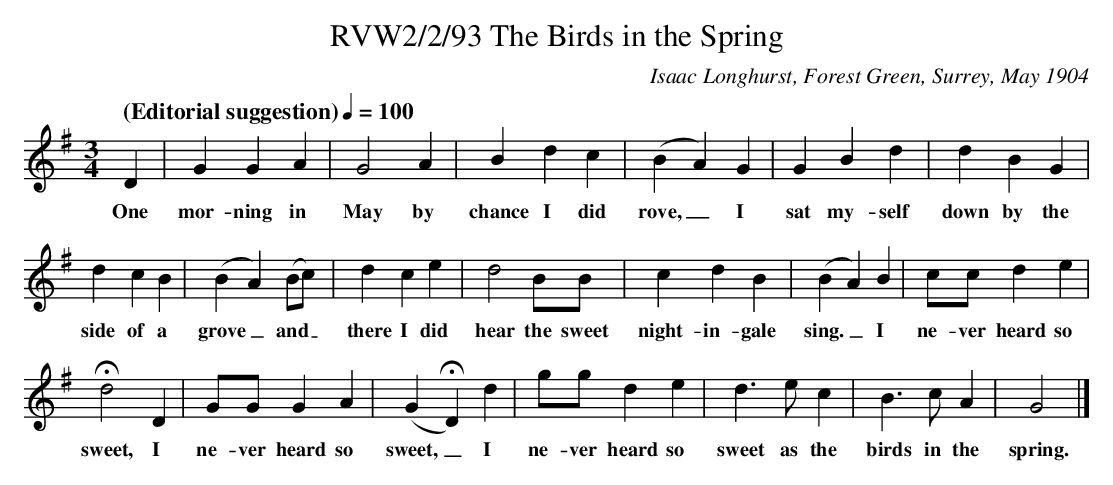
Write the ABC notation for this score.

X:1
T:RVW2/2/93 The Birds in the Spring
C:Isaac Longhurst, Forest Green, Surrey, May 1904
L:1/4
Q: "(Editorial suggestion)" 1/4=100
M:3/4
K:G
D | G G A | G2 A | B d c | (B A) G | G B d | d B G |
w: One mor-ning in May by chance I did rove,_ I sat my-self down by the
d c B | (B A) (B/2c/2) | d c e | d2 B/2B/2 | c d B | (B A) B | c/2c/2 d e |
w: side of a grove_ and_ there I did hear the sweet night-in-gale sing._ I ne-ver heard so
!fermata!d2 D | G/2G/2 G A | (G HD) d | g/2g/2 d e | d3/2 e/2 c | B3/2 c/2 A | G2 |]
w: sweet, I ne-ver heard so sweet,_ I ne-ver heard so sweet as the birds in the spring.
